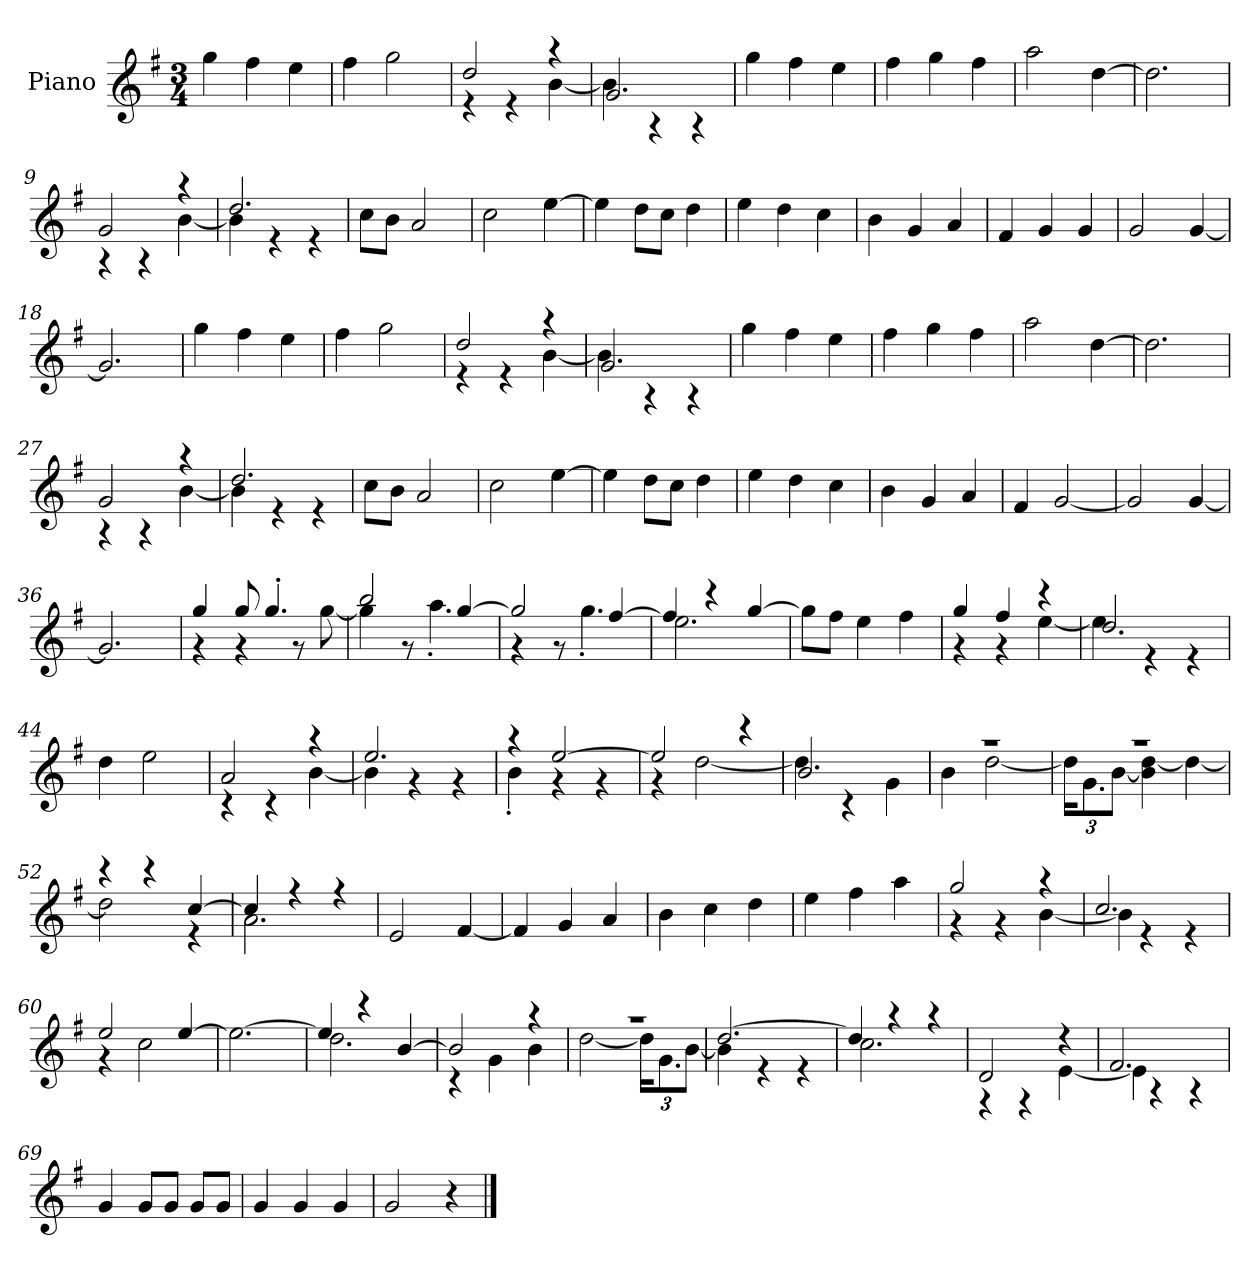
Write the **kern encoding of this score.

**kern
*part1
*staff1
*I"Piano
*I'P-no
*clefG2
*k[f#]
*M3/4
*MM178
=1
4gg\
4ff#\
4ee\
=2
4ff#\
2gg\
=3
*^
2dd/	4r
.	4r
4r	[4b\
=4	=4
2.g/	4b\]
.	4r
.	4r
*v	*v
=5
4gg\
4ff#\
4ee\
=6
4ff#\
4gg\
4ff#\
=7
2aa\
[4dd\
=8
2.dd\]
=9
*^
2g/	4r
.	4r
4r	[4b\
=10	=10
2.dd/	4b\]
.	4r
.	4r
*v	*v
=11
8cc\L
8b\J
2a/
!!LO:LB:g=z
=12
2cc\
[4ee\
=13
4ee\]
8dd\L
8cc\J
4dd\
=14
4ee\
4dd\
4cc\
=15
4b\
4g/
4a/
=16
4f#/
4g/
4g/
=17
2g/
[4g/
=18
2.g/]
=19
4gg\
4ff#\
4ee\
=20
4ff#\
2gg\
=21
*^
2dd/	4r
.	4r
4r	[4b\
=22	=22
2.g/	4b\]
.	4r
.	4r
*v	*v
=23
4gg\
4ff#\
4ee\
!!LO:LB:g=z
=24
4ff#\
4gg\
4ff#\
=25
2aa\
[4dd\
=26
2.dd\]
=27
*^
2g/	4r
.	4r
4r	[4b\
=28	=28
2.dd/	4b\]
.	4r
.	4r
*v	*v
=29
8cc\L
8b\J
2a/
=30
2cc\
[4ee\
=31
4ee\]
8dd\L
8cc\J
4dd\
=32
4ee\
4dd\
4cc\
=33
4b\
4g/
4a/
=34
4f#/
[2g/
=35
2g/]
[4g/
=36
2.g/]
!!LO:LB:g=z
=37
*^
4gg/	4r
8gg/	4r
4.gg'/	.
.	8r
.	[8gg\
=38	=38
2bb/	4gg\]
.	8r
.	4.aa'\
[4gg/	.
=39	=39
2gg/]	4r
.	8r
.	4.gg'\
[4ff#/	.
=40	=40
4ff#/]	2.ee\
4r	.
[4gg/	.
*v	*v
=41
8gg\L]
8ff#\J
4ee\
4ff#\
=42
*^
4gg/	4r
4ff#/	4r
4r	[4ee\
=43	=43
2.dd/	4ee\]
.	4r
.	4r
*v	*v
=44
4dd\
2ee\
=45
*^
2a/	4r
.	4r
4r	[4b\
=46	=46
2.ee/	4b\]
.	4r
.	4r
!!LO:LB:g=z	!!
=47	=47
4r	4b'\
[2ee/	4r
.	4r
=48	=48
2ee/]	4r
.	[2dd\
4r	.
=49	=49
2.b/	4dd\]
.	4r
.	4g\
=50	=50
2.r	4b\
.	[2dd\
=51	=51
*	*Xbrackettup
2.r	24dd\KL]
.	12.g\
.	[12b\J
.	4b\] [4dd\
.	4dd\_
=52	=52
4r	2dd\]
4r	.
[4cc/	4r
=53	=53
4cc/]	2.a\
4r	.
4r	.
*v	*v
=54
2e/
[4f#/
=55
4f#/]
4g/
4a/
=56
4b\
4cc\
4dd\
=57
4ee\
4ff#\
4aa\
!!LO:LB:g=z
=58
*^
2gg/	4r
.	4r
4r	[4b\
=59	=59
2.cc/	4b\]
.	4r
.	4r
=60	=60
2ee/	4r
.	2cc\
[4ee/	.
*v	*v
=61
2.ee\_
=62
*^
4ee/]	2.dd\
4r	.
[4b/	.
=63	=63
2b/]	4r
.	4g\
4r	4b\
=64	=64
2.r	[2dd\
.	24dd\KL]
.	12.g\
.	[12b\J
=65	=65
[2.dd/	4b\]
.	4r
.	4r
=66	=66
4dd/]	2.cc\
4r	.
4r	.
=67	=67
2d/	4r
.	4r
4r	[4e\
!!LO:LB:g=z	!!
=68	=68
2.f#/	4e\]
.	4r
.	4r
*v	*v
=69
4g/
8g/L
8g/J
8g/L
8g/J
=70
4g/
4g/
4g/
=71
2g/
4r
==
*-
